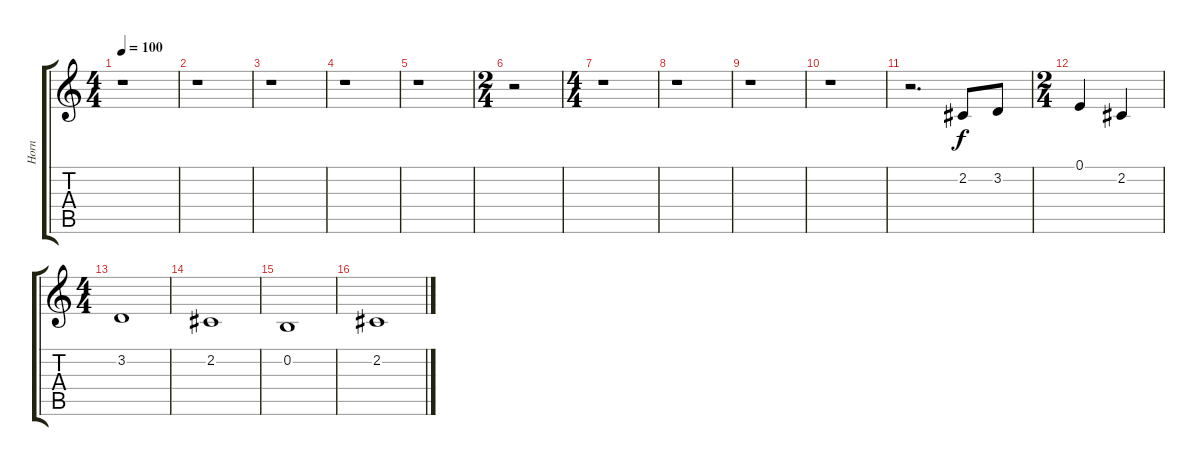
\track ("Horn" "Horn") {instrument frenchhorn}
\staff {score tabs}
\tuning (E4 B3 G3 D3 A2 E2) {hide}
\ts (4 4)
\tempo 100
\clef g2
\ks c
r.1{dy f instrument frenchhorn} |
r.1 |
r.1 |
r.1 |
r.1 |
\ts (2 4)
r.2 |
\ts (4 4)
r.1 |
r.1 |
r.1 |
r.1 |
r.2{d} 2.2.8 3.2.8 |
\ts (2 4)
0.1.4 2.2.4 |
\ts (4 4)
3.2.1 |
2.2.1 |
0.2.1 |
2.2.1
